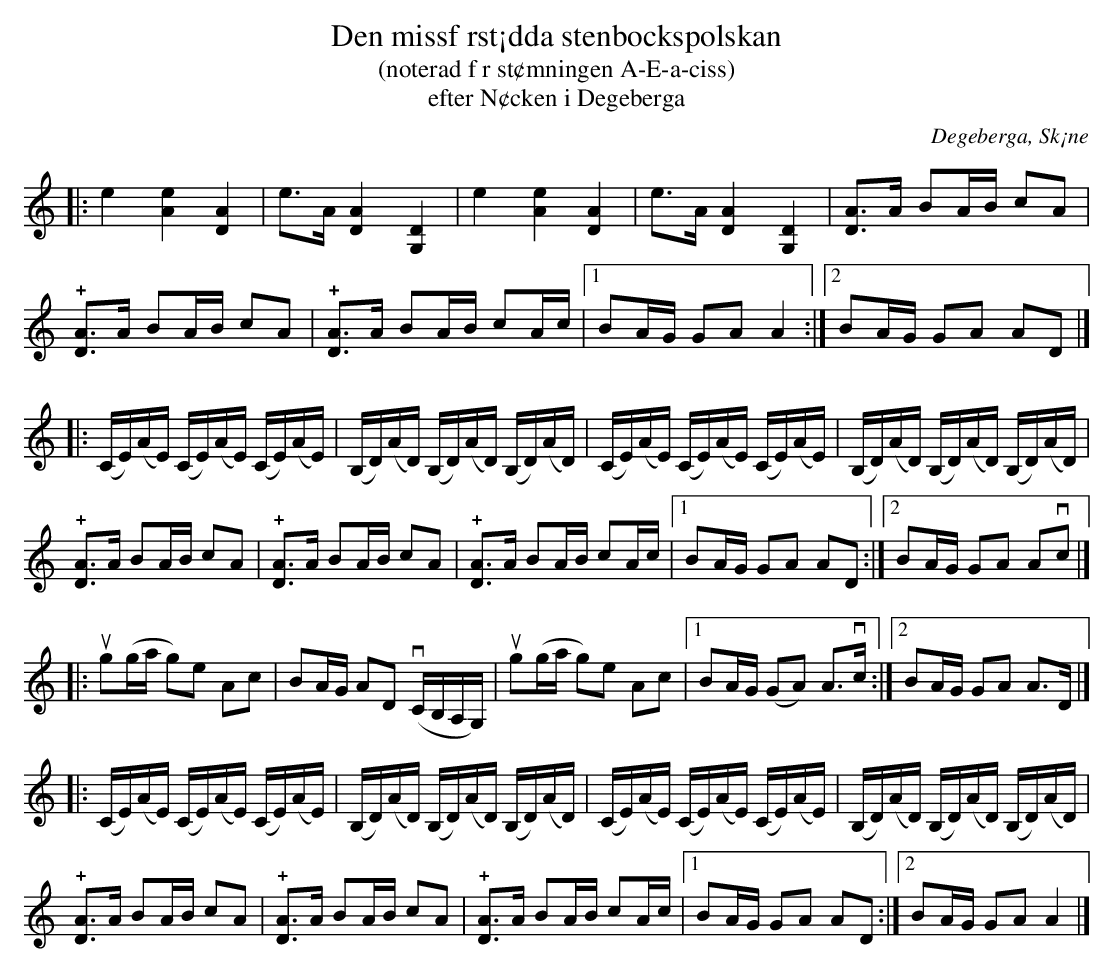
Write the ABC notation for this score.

X:1
T:Den missf rst¡dda stenbockspolskan
T:(noterad f r st¢mningen A-E-a-ciss)
T:efter N¢cken i Degeberga
O:Degeberga, Sk¡ne
U:o=+open+
M:none
K:Am
[L:1/8]|:e2 [A2e2] [D2A2] |e>A [DA]2 [G,D]2 | e2 [A2e2] [D2A2] | e>A [DA]2 [G,D]2 |[DA]>A BA/B/ cA |
 !+![DA]>A BA/B/ cA | !+![DA]>A BA/B/ cA/c/ |1 BA/G/ GA A2 :|2 BA/G/ GA AD |]
[L:1/16]|: (CE)(AE) (CE)(AE) (CE)(AE) | (B,D)(AD) (B,D)(AD) (B,D)(AD) | (CE)(AE) (CE)(AE) (CE)(AE) | (B,D)(AD) (B,D)(AD) (B,D)(AD) |
[L:1/8] !+![DA]>A BA/B/ cA | !+![DA]>A BA/B/ cA | !+![DA]>A BA/B/ cA/c/ |1 BA/G/ GA AD :|2 BA/G/ GA Avc |]
[L:1/8] |: ug(g/a/ g)e Ac | BA/G/ AD v(C/B,/A,/G,/) | ug(g/a/ g)e Ac |1 BA/G/ (GA) A>vc :|2 BA/G/ GA A>D |]
[L:1/16]|: (CE)(AE) (CE)(AE) (CE)(AE) | (B,D)(AD) (B,D)(AD) (B,D)(AD) | (CE)(AE) (CE)(AE) (CE)(AE) | (B,D)(AD) (B,D)(AD) (B,D)(AD) |
[L:1/8] !+![DA]>A BA/B/ cA | !+![DA]>A BA/B/ cA | !+![DA]>A BA/B/ cA/c/ |1 BA/G/ GA AD :|2 BA/G/ GA A2 |]
